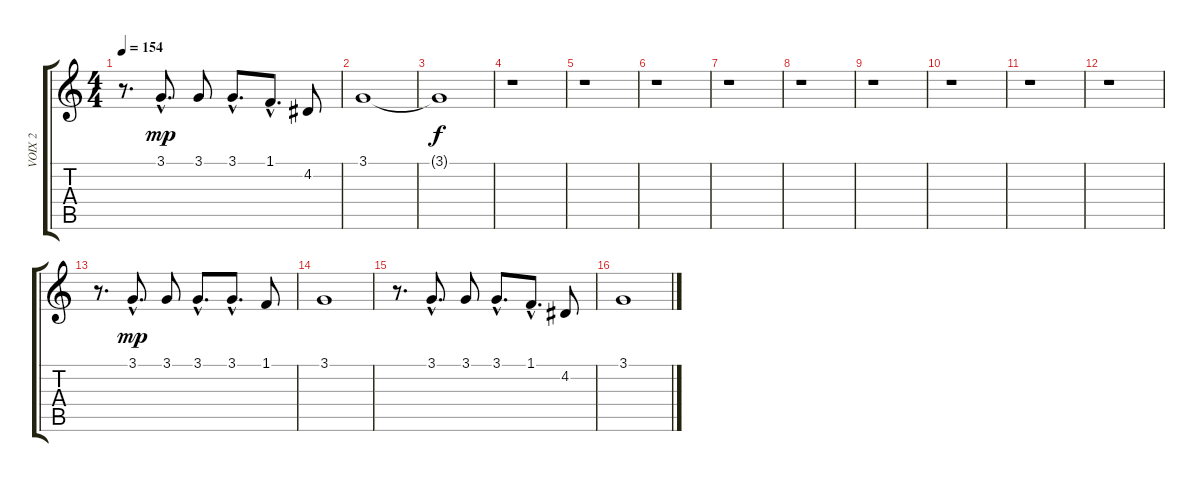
\track ("VOIX 2" "VOIX 2") {instrument voiceoohs}
\staff {score tabs}
\tuning (E4 B3 G3 D3 A2 E2) {hide}
\ts (4 4)
\tempo 154
\clef g2
\ks c
r.8{d dy f} 3.1{hac}.8{d dy mp} 3.1.8 3.1{hac}.8{d} 1.1{hac}.8{d} 4.2.8 |
3.1.1 |
3.1{t}.1{dy f} |
r.1 |
r.1 |
r.1 |
r.1 |
r.1 |
r.1 |
r.1 |
r.1 |
r.1 |
r.8{d} 3.1{hac}.8{d dy mp} 3.1.8 3.1{hac}.8{d} 3.1{hac}.8{d} 1.1.8 |
3.1.1 |
r.8{d} 3.1{hac}.8{d} 3.1.8 3.1{hac}.8{d} 1.1{hac}.8{d} 4.2.8 |
3.1.1
